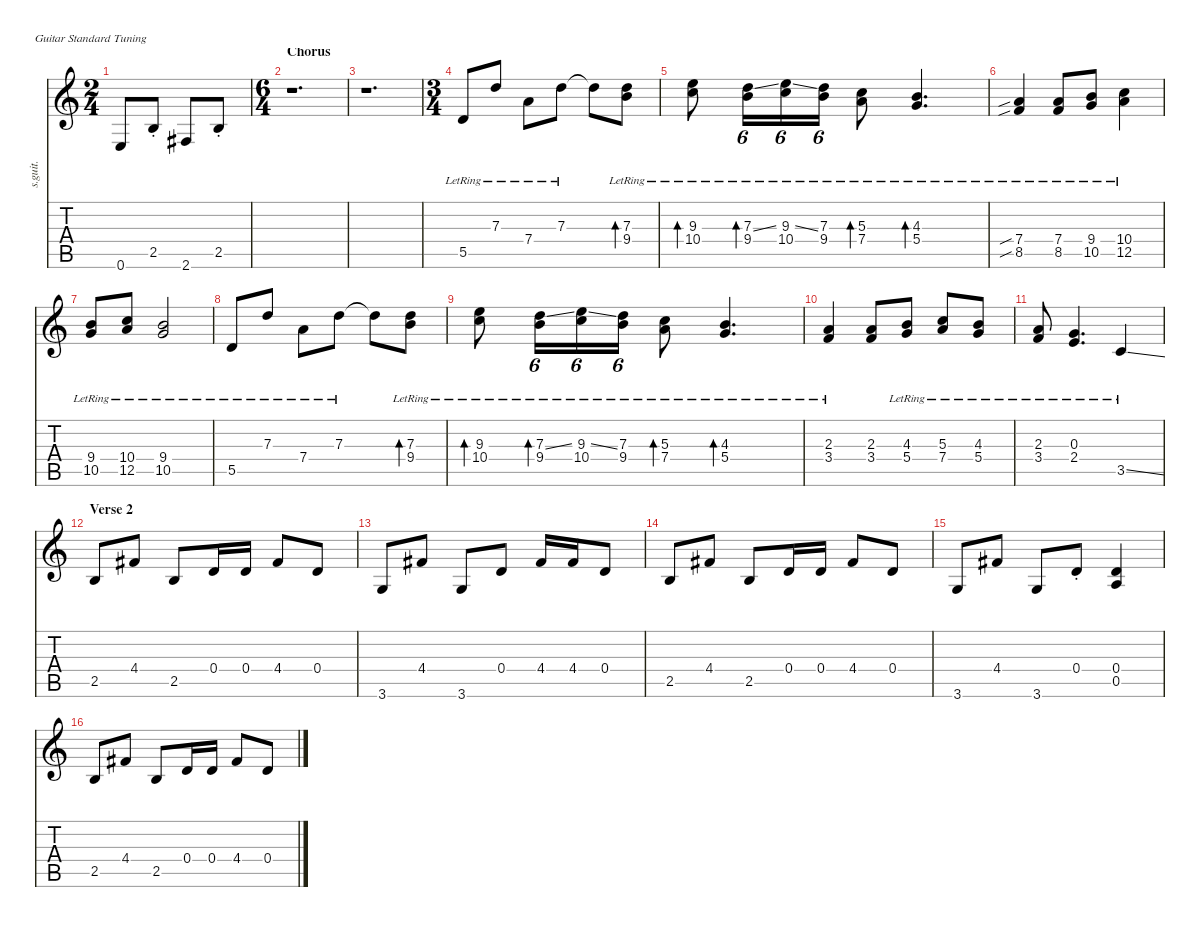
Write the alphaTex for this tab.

\defaultSystemsLayout 4
\hideDynamics
\bracketExtendMode nobrackets
\track ("Kirk Hammett - Acoustic" "s.guit.") {instrument acousticguitarsteel}
\staff {score tabs}
\tuning (E4 B3 G3 D3 A2 E2)
\ts (2 4)
\beaming (8 2 2 2 2)
\tempo (103 hide)
\clef g2
\ks c
0.6.8{lyrics (0 "") lyrics (1 "") lyrics (2 "") lyrics (3 "") lyrics (4 "") dy f} 2.5{st}.8{lyrics (0 "") lyrics (1 "") lyrics (2 "") lyrics (3 "") lyrics (4 "")} 2.6{acc #}.8{lyrics (0 "") lyrics (1 "") lyrics (2 "") lyrics (3 "") lyrics (4 "")} 2.5{st}.8{lyrics (0 "") lyrics (1 "") lyrics (2 "") lyrics (3 "") lyrics (4 "")} |
\ts (6 4)
\beaming (8 2 2 2 2)
\section ("" "Chorus")
r.1{d} |
r.1{d} |
\ts (3 4)
\beaming (8 2 2 2 2)
5.5{lr}.8{lyrics (0 "") lyrics (1 "") lyrics (2 "") lyrics (3 "") lyrics (4 "") dy ff} 7.3{lr}.8{lyrics (0 "") lyrics (1 "") lyrics (2 "") lyrics (3 "") lyrics (4 "")} 7.4{lr}.8{lyrics (0 "") lyrics (1 "") lyrics (2 "") lyrics (3 "") lyrics (4 "")} 7.3{lr}.8{lyrics (0 "") lyrics (1 "") lyrics (2 "") lyrics (3 "") lyrics (4 "")} 7.3{t}.8{lyrics (0 "") lyrics (1 "") lyrics (2 "") lyrics (3 "") lyrics (4 "") dy f} (7.3{lr} 9.4{lr}).8{bd 30 lyrics (0 "") lyrics (1 "") lyrics (2 "") lyrics (3 "") lyrics (4 "") dy ff} |
(9.3{lr} 10.4{lr}).8{bd 30 lyrics (0 "") lyrics (1 "") lyrics (2 "") lyrics (3 "") lyrics (4 "")} (7.3{ss lr} 9.4{lr}).16{tu (6 4) bd 30 lyrics (0 "") lyrics (1 "") lyrics (2 "") lyrics (3 "") lyrics (4 "")} (9.3{ss lr} 10.4{lr}).16{tu (6 4) lyrics (0 "") lyrics (1 "") lyrics (2 "") lyrics (3 "") lyrics (4 "")} (7.3{lr} 9.4{lr}).16{tu (6 4) lyrics (0 "") lyrics (1 "") lyrics (2 "") lyrics (3 "") lyrics (4 "")} (5.3{lr} 7.4{lr}).8{bd 30 lyrics (0 "") lyrics (1 "") lyrics (2 "") lyrics (3 "") lyrics (4 "")} (4.3{lr} 5.4{lr}).4{d bd 30 lyrics (0 "") lyrics (1 "") lyrics (2 "") lyrics (3 "") lyrics (4 "")} |
(7.4{sib lr} 8.5{sib lr}).4{lyrics (0 "") lyrics (1 "") lyrics (2 "") lyrics (3 "") lyrics (4 "") dy f} (7.4{lr} 8.5{lr}).8{lyrics (0 "") lyrics (1 "") lyrics (2 "") lyrics (3 "") lyrics (4 "")} (9.4{lr} 10.5{lr}).8{lyrics (0 "") lyrics (1 "") lyrics (2 "") lyrics (3 "") lyrics (4 "") dy ff} (10.4{lr} 12.5{lr}).4{lyrics (0 "") lyrics (1 "") lyrics (2 "") lyrics (3 "") lyrics (4 "")} |
(9.4{lr} 10.5{lr}).8{lyrics (0 "") lyrics (1 "") lyrics (2 "") lyrics (3 "") lyrics (4 "") dy f} (10.4{lr} 12.5{lr}).8{lyrics (0 "") lyrics (1 "") lyrics (2 "") lyrics (3 "") lyrics (4 "") dy ff} (9.4{lr} 10.5{lr}).2{lyrics (0 "") lyrics (1 "") lyrics (2 "") lyrics (3 "") lyrics (4 "") dy f} |
5.5{lr}.8{lyrics (0 "") lyrics (1 "") lyrics (2 "") lyrics (3 "") lyrics (4 "") dy ff} 7.3{lr}.8{lyrics (0 "") lyrics (1 "") lyrics (2 "") lyrics (3 "") lyrics (4 "")} 7.4{lr}.8{lyrics (0 "") lyrics (1 "") lyrics (2 "") lyrics (3 "") lyrics (4 "")} 7.3{lr}.8{lyrics (0 "") lyrics (1 "") lyrics (2 "") lyrics (3 "") lyrics (4 "")} 7.3{t}.8{lyrics (0 "") lyrics (1 "") lyrics (2 "") lyrics (3 "") lyrics (4 "") dy f} (7.3{lr} 9.4{lr}).8{bd 30 lyrics (0 "") lyrics (1 "") lyrics (2 "") lyrics (3 "") lyrics (4 "") dy ff} |
(9.3{lr} 10.4{lr}).8{bd 30 lyrics (0 "") lyrics (1 "") lyrics (2 "") lyrics (3 "") lyrics (4 "")} (7.3{ss lr} 9.4{lr}).16{tu (6 4) bd 30 lyrics (0 "") lyrics (1 "") lyrics (2 "") lyrics (3 "") lyrics (4 "")} (9.3{ss lr} 10.4{lr}).16{tu (6 4) lyrics (0 "") lyrics (1 "") lyrics (2 "") lyrics (3 "") lyrics (4 "")} (7.3{lr} 9.4{lr}).16{tu (6 4) lyrics (0 "") lyrics (1 "") lyrics (2 "") lyrics (3 "") lyrics (4 "")} (5.3{lr} 7.4{lr}).8{bd 30 lyrics (0 "") lyrics (1 "") lyrics (2 "") lyrics (3 "") lyrics (4 "")} (4.3{lr} 5.4{lr}).4{d bd 30 lyrics (0 "") lyrics (1 "") lyrics (2 "") lyrics (3 "") lyrics (4 "")} |
(2.3{lr} 3.4{lr}).4{lyrics (0 "") lyrics (1 "") lyrics (2 "") lyrics (3 "") lyrics (4 "") dy f} (2.3 3.4).8{lyrics (0 "") lyrics (1 "") lyrics (2 "") lyrics (3 "") lyrics (4 "")} (4.3{lr} 5.4{lr}).8{lyrics (0 "") lyrics (1 "") lyrics (2 "") lyrics (3 "") lyrics (4 "")} (5.3{lr} 7.4{lr}).8{lyrics (0 "") lyrics (1 "") lyrics (2 "") lyrics (3 "") lyrics (4 "")} (4.3{lr} 5.4{lr}).8{lyrics (0 "") lyrics (1 "") lyrics (2 "") lyrics (3 "") lyrics (4 "")} |
(2.3{lr} 3.4{lr}).8{lyrics (0 "") lyrics (1 "") lyrics (2 "") lyrics (3 "") lyrics (4 "")} (0.3{lr} 2.4{lr}).4{d lyrics (0 "") lyrics (1 "") lyrics (2 "") lyrics (3 "") lyrics (4 "")} 3.5{ss lr}.4{lyrics (0 "") lyrics (1 "") lyrics (2 "") lyrics (3 "") lyrics (4 "")} |
\section ("" "Verse 2")
2.5.8{lyrics (0 "") lyrics (1 "") lyrics (2 "") lyrics (3 "") lyrics (4 "") dy mf} 4.4{acc #}.8{lyrics (0 "") lyrics (1 "") lyrics (2 "") lyrics (3 "") lyrics (4 "") dy f} 2.5.8{lyrics (0 "") lyrics (1 "") lyrics (2 "") lyrics (3 "") lyrics (4 "") dy mp} 0.4.16{lyrics (0 "") lyrics (1 "") lyrics (2 "") lyrics (3 "") lyrics (4 "") dy mf} 0.4.16{lyrics (0 "") lyrics (1 "") lyrics (2 "") lyrics (3 "") lyrics (4 "")} 4.4{acc #}.8{lyrics (0 "") lyrics (1 "") lyrics (2 "") lyrics (3 "") lyrics (4 "") dy f} 0.4.8{lyrics (0 "") lyrics (1 "") lyrics (2 "") lyrics (3 "") lyrics (4 "") dy mp} |
3.6.8{lyrics (0 "") lyrics (1 "") lyrics (2 "") lyrics (3 "") lyrics (4 "") dy f} 4.4{acc #}.8{lyrics (0 "") lyrics (1 "") lyrics (2 "") lyrics (3 "") lyrics (4 "") dy mf} 3.6.8{lyrics (0 "") lyrics (1 "") lyrics (2 "") lyrics (3 "") lyrics (4 "") dy mp} 0.4.8{lyrics (0 "") lyrics (1 "") lyrics (2 "") lyrics (3 "") lyrics (4 "") dy mf} 4.4{acc #}.16{lyrics (0 "") lyrics (1 "") lyrics (2 "") lyrics (3 "") lyrics (4 "")} 4.4{acc #}.16{lyrics (0 "") lyrics (1 "") lyrics (2 "") lyrics (3 "") lyrics (4 "")} 0.4.8{lyrics (0 "") lyrics (1 "") lyrics (2 "") lyrics (3 "") lyrics (4 "") dy f} |
2.5.8{lyrics (0 "") lyrics (1 "") lyrics (2 "") lyrics (3 "") lyrics (4 "") dy mf} 4.4{acc #}.8{lyrics (0 "") lyrics (1 "") lyrics (2 "") lyrics (3 "") lyrics (4 "") dy f} 2.5.8{lyrics (0 "") lyrics (1 "") lyrics (2 "") lyrics (3 "") lyrics (4 "") dy mp} 0.4.16{lyrics (0 "") lyrics (1 "") lyrics (2 "") lyrics (3 "") lyrics (4 "") dy mf} 0.4.16{lyrics (0 "") lyrics (1 "") lyrics (2 "") lyrics (3 "") lyrics (4 "")} 4.4{acc #}.8{lyrics (0 "") lyrics (1 "") lyrics (2 "") lyrics (3 "") lyrics (4 "") dy f} 0.4.8{lyrics (0 "") lyrics (1 "") lyrics (2 "") lyrics (3 "") lyrics (4 "") dy mp} |
3.6.8{lyrics (0 "") lyrics (1 "") lyrics (2 "") lyrics (3 "") lyrics (4 "") dy f} 4.4{acc #}.8{lyrics (0 "") lyrics (1 "") lyrics (2 "") lyrics (3 "") lyrics (4 "") dy mf} 3.6.8{lyrics (0 "") lyrics (1 "") lyrics (2 "") lyrics (3 "") lyrics (4 "") dy mp} 0.4{st}.8{lyrics (0 "") lyrics (1 "") lyrics (2 "") lyrics (3 "") lyrics (4 "") dy mf} (0.4 0.5).4{lyrics (0 "") lyrics (1 "") lyrics (2 "") lyrics (3 "") lyrics (4 "") dy fff} |
2.5.8{lyrics (0 "") lyrics (1 "") lyrics (2 "") lyrics (3 "") lyrics (4 "") dy mf} 4.4{acc #}.8{lyrics (0 "") lyrics (1 "") lyrics (2 "") lyrics (3 "") lyrics (4 "") dy f} 2.5.8{lyrics (0 "") lyrics (1 "") lyrics (2 "") lyrics (3 "") lyrics (4 "") dy mp} 0.4.16{lyrics (0 "") lyrics (1 "") lyrics (2 "") lyrics (3 "") lyrics (4 "") dy mf} 0.4.16{lyrics (0 "") lyrics (1 "") lyrics (2 "") lyrics (3 "") lyrics (4 "")} 4.4{acc #}.8{lyrics (0 "") lyrics (1 "") lyrics (2 "") lyrics (3 "") lyrics (4 "") dy f} 0.4.8{lyrics (0 "") lyrics (1 "") lyrics (2 "") lyrics (3 "") lyrics (4 "") dy mp}
